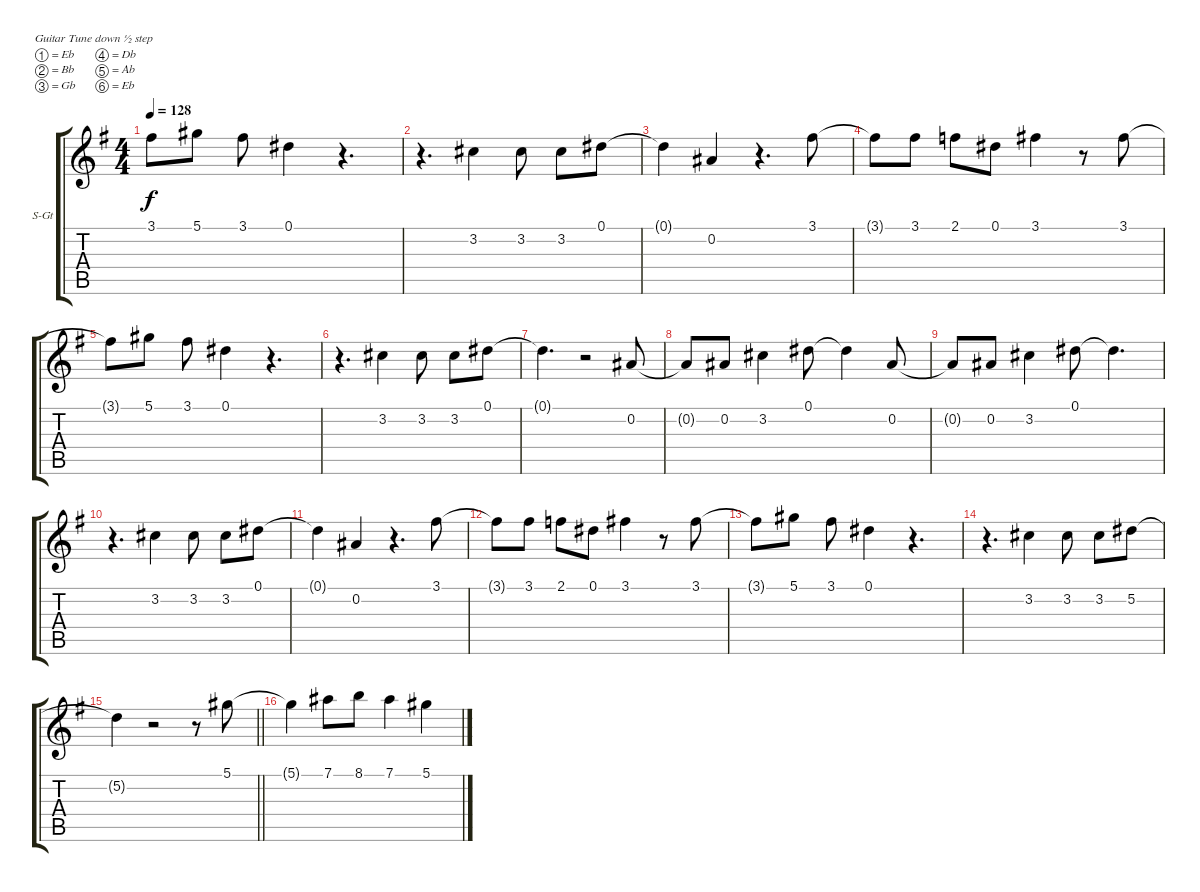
\bracketExtendMode groupsimilarinstruments
\firstSystemTrackNameOrientation horizontal
\otherSystemsTrackNameOrientation horizontal
\track ("Вокал" "S-Gt") {mute instrument trumpet}
\staff {score tabs}
\tuning (Eb4 Bb3 Gb3 Db3 Ab2 Eb2)
\displaytranspose 12
\ts (4 4)
\tempo 128
\clef g2
\ks eminor
3.1{t}.8{dy f} 5.1.8 3.1.8 0.1.4 r.4{d} |
r.4{d} 3.2.4 3.2.8 3.2.8 0.1.8 |
0.1{t}.4 0.2.4 r.4{d} 3.1.8 |
3.1{t}.8 3.1.8 2.1.8 0.1.8 3.1.4 r.8 3.1.8 |
3.1{t}.8 5.1.8 3.1.8 0.1.4 r.4{d} |
r.4{d} 3.2.4 3.2.8 3.2.8 0.1.8 |
0.1{t}.4{d} r.2 0.2.8 |
0.2{t}.8 0.2.8 3.2.4 0.1.8 0.1{t}.4 0.2.8 |
0.2{t}.8 0.2.8 3.2.4 0.1.8 0.1{t}.4{d} |
r.4{d} 3.2.4 3.2.8 3.2.8 0.1.8 |
0.1{t}.4 0.2.4 r.4{d} 3.1.8 |
3.1{t}.8 3.1.8 2.1.8 0.1.8 3.1.4 r.8 3.1.8 |
3.1{t}.8 5.1.8 3.1.8 0.1.4 r.4{d} |
r.4{d} 3.2.4 3.2.8 3.2.8 5.2.8 |
\barLineRight lightlight
5.2{t}.4 r.2 r.8 5.1.8 |
\section ("" "")
5.1{t}.4 7.1.8 8.1.8 7.1.4 5.1.4
